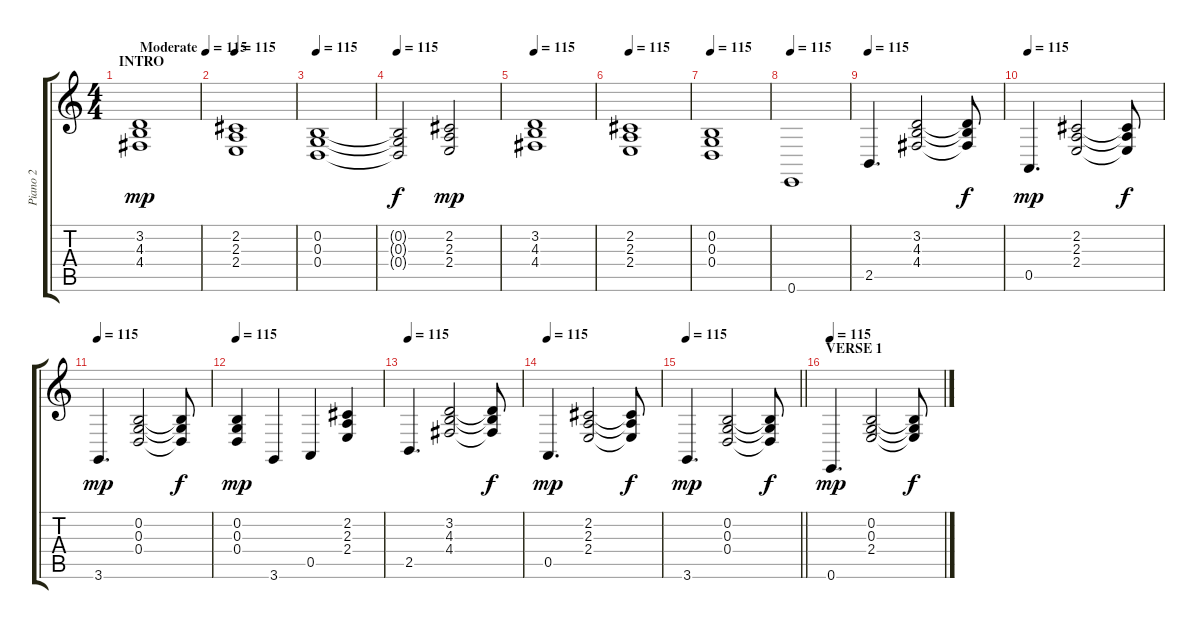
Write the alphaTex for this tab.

\track ("Piano 2" "Piano 2") {instrument acousticgrandpiano}
\staff {score tabs}
\tuning (E4 B3 G3 D3 A2 E2) {hide}
\ts (4 4)
\section ("" "INTRO")
\tempo (115 "Moderate")
\clef g2
\ks c
(3.2 4.3 4.4).1{dy mp instrument acousticgrandpiano} |
\tempo 115
(2.2 2.3 2.4).1 |
\tempo 115
(0.2 0.3 0.4).1 |
\tempo 115
(0.2{t} 0.3{t} 0.4{t}).2{dy f} (2.2 2.3 2.4).2{dy mp} |
\tempo 115
(3.2 4.3 4.4).1 |
\tempo 115
(2.2 2.3 2.4).1 |
\tempo 115
(0.2 0.3 0.4).1 |
\tempo 115
0.6.1 |
\tempo 115
2.5.4{d} (3.2 4.3 4.4).2 (3.2{t} 4.3{t} 4.4{t}).8{dy f} |
\tempo 115
0.5.4{d dy mp} (2.2 2.3 2.4).2 (2.2{t} 2.3{t} 2.4{t}).8{dy f} |
\tempo 115
3.6.4{d dy mp} (0.2 0.3 0.4).2 (0.2{t} 0.3{t} 0.4{t}).8{dy f} |
\tempo 115
(0.2 0.3 0.4).4{dy mp} 3.6.4 0.5.4 (2.2 2.3 2.4).4 |
\tempo 115
2.5.4{d} (3.2 4.3 4.4).2 (3.2{t} 4.3{t} 4.4{t}).8{dy f} |
\tempo 115
0.5.4{d dy mp} (2.2 2.3 2.4).2 (2.2{t} 2.3{t} 2.4{t}).8{dy f} |
\tempo 115
\barLineRight lightlight
3.6.4{d dy mp} (0.2 0.3 0.4).2 (0.2{t} 0.3{t} 0.4{t}).8{dy f} |
\section ("" "VERSE 1")
\tempo 115
0.6.4{d dy mp} (0.2 0.3 2.4).2 (0.2{t} 0.3{t} 2.4{t}).8{dy f}
